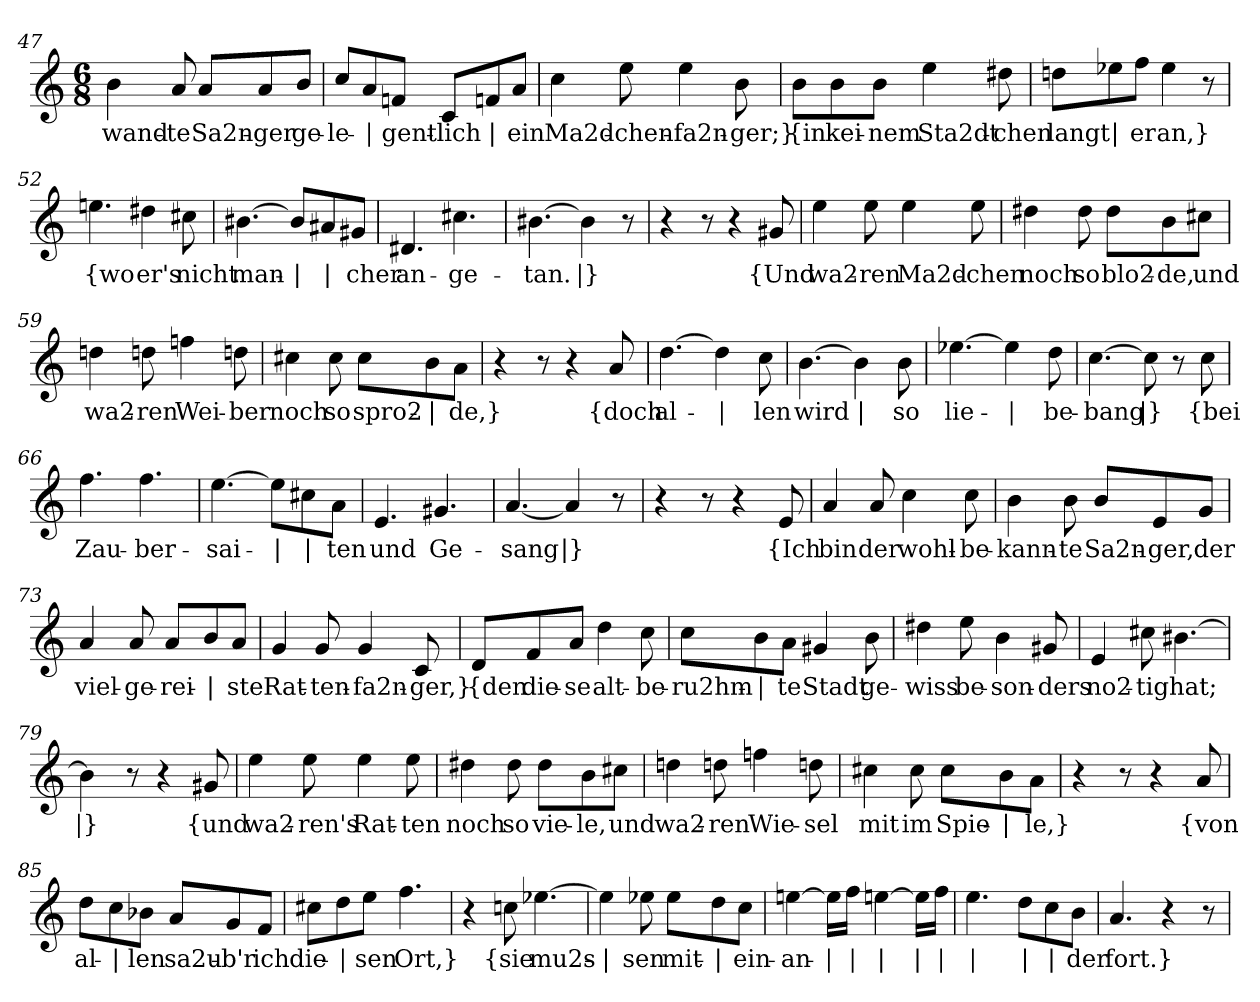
**kern	**text
*part1	*part1
*staff1	*staff1
*clefG2	*
*k[]	*
*M6/8	*
=47	=47
!	!LO:LY:b
4b\	-wand-
!	!LO:LY:b
8a/	-te
!	!LO:LY:b
8a/L	Sa2n-
!	!LO:LY:b
8a/	-ger
!	!LO:LY:b
8b/J	ge-
=48	=48
!	!LO:LY:b
8cc/L	-le-
!	!LO:LY:b
8a/	|
!	!LO:LY:b
8fn/J	-gent-
!	!LO:LY:b
8c/L	-lich
!	!LO:LY:b
8fn/	|
!	!LO:LY:b
8a/J	ein
!!LO:LB:g=z
=49	=49
!	!LO:LY:b
4cc\	Ma2d-
!	!LO:LY:b
8ee\	-chen-
!	!LO:LY:b
4ee\	-fa2n-
!	!LO:LY:b
8b\	-ger;}
=50	=50
!	!LO:LY:b
8b\L	{in
!	!LO:LY:b
8b\	kei-
!	!LO:LY:b
8b\J	-nem
!	!LO:LY:b
4ee\	Sta2dt-
!	!LO:LY:b
8dd#X\	-chen
=51	=51
!	!LO:LY:b
8ddn\L	langt
!	!LO:LY:b
8ee-X\	|
!	!LO:LY:b
8ff\J	er
!	!LO:LY:b
4ee-\	an,}
8r	.
=52	=52
!	!LO:LY:b
4.een\	{wo
!	!LO:LY:b
4dd#X\	er's
!	!LO:LY:b
8cc#X\	nicht
=53	=53
!	!LO:LY:b
[4.b#X\	man-
!	!LO:LY:b
8b#/L]	|
!	!LO:LY:b
8a#X/	|
!	!LO:LY:b
8g#X/J	-cher
!!LO:PB:g=z
=54	=54
!	!LO:LY:b
4.d#X/	an-
!	!LO:LY:b
4.cc#X\	-ge-
=55	=55
!	!LO:LY:b
[4.b#X\	-tan.
!	!LO:LY:b
4b#\]	|}
8r	.
=56	=56
4r	.
8r	.
4r	.
!	!LO:LY:b
8g#X/	{Und
=57	=57
!	!LO:LY:b
4ee\	wa2-
!	!LO:LY:b
8ee\	-ren
!	!LO:LY:b
4ee\	Ma2d-
!	!LO:LY:b
8ee\	-chen
=58	=58
!	!LO:LY:b
4dd#X\	noch
!	!LO:LY:b
8dd#\	so
!	!LO:LY:b
8dd#\L	blo2-
!	!LO:LY:b
8b\	-de,
!	!LO:LY:b
8cc#X\J	und
=59	=59
!	!LO:LY:b
4ddn\	wa2-
!	!LO:LY:b
8ddn\	-ren
!	!LO:LY:b
4ffn\	Wei-
!	!LO:LY:b
8ddn\	-ber
!!LO:LB:g=z
=60	=60
!	!LO:LY:b
4cc#X\	noch
!	!LO:LY:b
8cc#\	so
!	!LO:LY:b
8cc#\L	spro2-
!	!LO:LY:b
8b\	|
!	!LO:LY:b
8a\J	-de,}
=61	=61
4r	.
8r	.
4r	.
!	!LO:LY:b
8a/	{doch
=62	=62
!	!LO:LY:b
[4.dd\	al-
!	!LO:LY:b
4dd\]	|
!	!LO:LY:b
8cc\	-len
=63	=63
!	!LO:LY:b
[4.b\	wird
!	!LO:LY:b
4b\]	|
!	!LO:LY:b
8b\	so
=64	=64
!	!LO:LY:b
[4.ee-X\	lie-
!	!LO:LY:b
4ee-\]	|
!	!LO:LY:b
8dd\	-be-
=65	=65
!	!LO:LY:b
[4.cc\	-bang
!	!LO:LY:b
8cc\]	|}
8r	.
!	!LO:LY:b
8cc\	{bei
=66	=66
!	!LO:LY:b
4.ff\	Zau-
!	!LO:LY:b
4.ff\	-ber-
!!LO:LB:g=z
=67	=67
!	!LO:LY:b
[4.ee\	-sai-
!	!LO:LY:b
8ee\L]	|
!	!LO:LY:b
8cc#X\	|
!	!LO:LY:b
8a\J	-ten
=68	=68
!	!LO:LY:b
4.e/	und
!	!LO:LY:b
4.g#X/	Ge-
=69	=69
!	!LO:LY:b
[4.a/	-sang
!	!LO:LY:b
4a/]	|}
8r	.
=70	=70
4r	.
8r	.
4r	.
!	!LO:LY:b
8e/	{Ich
=71	=71
!	!LO:LY:b
4a/	bin
!	!LO:LY:b
8a/	der
!	!LO:LY:b
4cc\	wohl-
!	!LO:LY:b
8cc\	-be-
=72	=72
!	!LO:LY:b
4b\	-kann-
!	!LO:LY:b
8b\	-te
!	!LO:LY:b
8b/L	Sa2n-
!	!LO:LY:b
8e/	-ger,
!	!LO:LY:b
8g/J	der
!!LO:LB:g=z
=73	=73
!	!LO:LY:b
4a/	viel-
!	!LO:LY:b
8a/	-ge-
!	!LO:LY:b
8a/L	-rei-
!	!LO:LY:b
8b/	|
!	!LO:LY:b
8a/J	-ste
=74	=74
!	!LO:LY:b
4g/	Rat-
!	!LO:LY:b
8g/	-ten-
!	!LO:LY:b
4g/	-fa2n-
!	!LO:LY:b
8c/	-ger,}
=75	=75
!	!LO:LY:b
8d/L	{den
!	!LO:LY:b
8f/	die-
!	!LO:LY:b
8a/J	-se
!	!LO:LY:b
4dd\	alt-
!	!LO:LY:b
8cc\	-be-
=76	=76
!	!LO:LY:b
8cc\L	-ru2hm-
!	!LO:LY:b
8b\	|
!	!LO:LY:b
8a\J	-te
!	!LO:LY:b
4g#X/	Stadt
!	!LO:LY:b
8b\	ge-
!!LO:LB:g=z
=77	=77
!	!LO:LY:b
4dd#X\	-wiss
!	!LO:LY:b
8ee\	be-
!	!LO:LY:b
4b\	-son-
!	!LO:LY:b
8g#X/	-ders
=78	=78
!	!LO:LY:b
4e/	no2-
!	!LO:LY:b
8cc#X\	-tig
!	!LO:LY:b
[4.b#X\	hat;
=79	=79
!	!LO:LY:b
4b#\]	|}
8r	.
4r	.
!	!LO:LY:b
8g#X/	{und
=80	=80
!	!LO:LY:b
4ee\	wa2-
!	!LO:LY:b
8ee\	-ren's
!	!LO:LY:b
4ee\	Rat-
!	!LO:LY:b
8ee\	-ten
=81	=81
!	!LO:LY:b
4dd#X\	noch
!	!LO:LY:b
8dd#\	so
!	!LO:LY:b
8dd#\L	vie-
!	!LO:LY:b
8b\	-le,
!	!LO:LY:b
8cc#X\J	und
!!LO:LB:g=z
=82	=82
!	!LO:LY:b
4ddn\	wa2-
!	!LO:LY:b
8ddn\	-ren
!	!LO:LY:b
4ffn\	Wie-
!	!LO:LY:b
8ddn\	-sel
=83	=83
!	!LO:LY:b
4cc#X\	mit
!	!LO:LY:b
8cc#\	im
!	!LO:LY:b
8cc#\L	Spie-
!	!LO:LY:b
8b\	|
!	!LO:LY:b
8a\J	-le,}
=84	=84
4r	.
8r	.
4r	.
!	!LO:LY:b
8a/	{von
=85	=85
!	!LO:LY:b
8dd\L	al-
!	!LO:LY:b
8cc\	|
!	!LO:LY:b
8b-X\J	-len
!	!LO:LY:b
8a/L	sa2u-
!	!LO:LY:b
8g/	-b'r
!	!LO:LY:b
8f/J	ich
=86	=86
!	!LO:LY:b
8cc#X\L	die-
!	!LO:LY:b
8dd\	|
!	!LO:LY:b
8ee\J	-sen
!	!LO:LY:b
4.ff\	Ort,}
=87	=87
4r	.
!	!LO:LY:b
8ccn\	{sie
!	!LO:LY:b
[4.ee-X\	mu2s-
!!LO:LB:g=z
=88	=88
!	!LO:LY:b
4ee-\]	|
!	!LO:LY:b
8ee-X\	-sen
!	!LO:LY:b
8ee-\L	mit-
!	!LO:LY:b
8dd\	|
!	!LO:LY:b
8cc\J	-ein-
=89	=89
!	!LO:LY:b
[4een\	-an-
!	!LO:LY:b
16een\LL]	|
!	!LO:LY:b
16ff\JJ	|
!	!LO:LY:b
[4een\	|
!	!LO:LY:b
16een\LL]	|
!	!LO:LY:b
16ff\JJ	|
=90	=90
!	!LO:LY:b
4.ee\	|
!	!LO:LY:b
8dd\L	|
!	!LO:LY:b
8cc\	|
!	!LO:LY:b
8b\J	-der
=91	=91
!	!LO:LY:b
4.a/	fort.}
4r	.
8r	.
=	=
*-	*-
